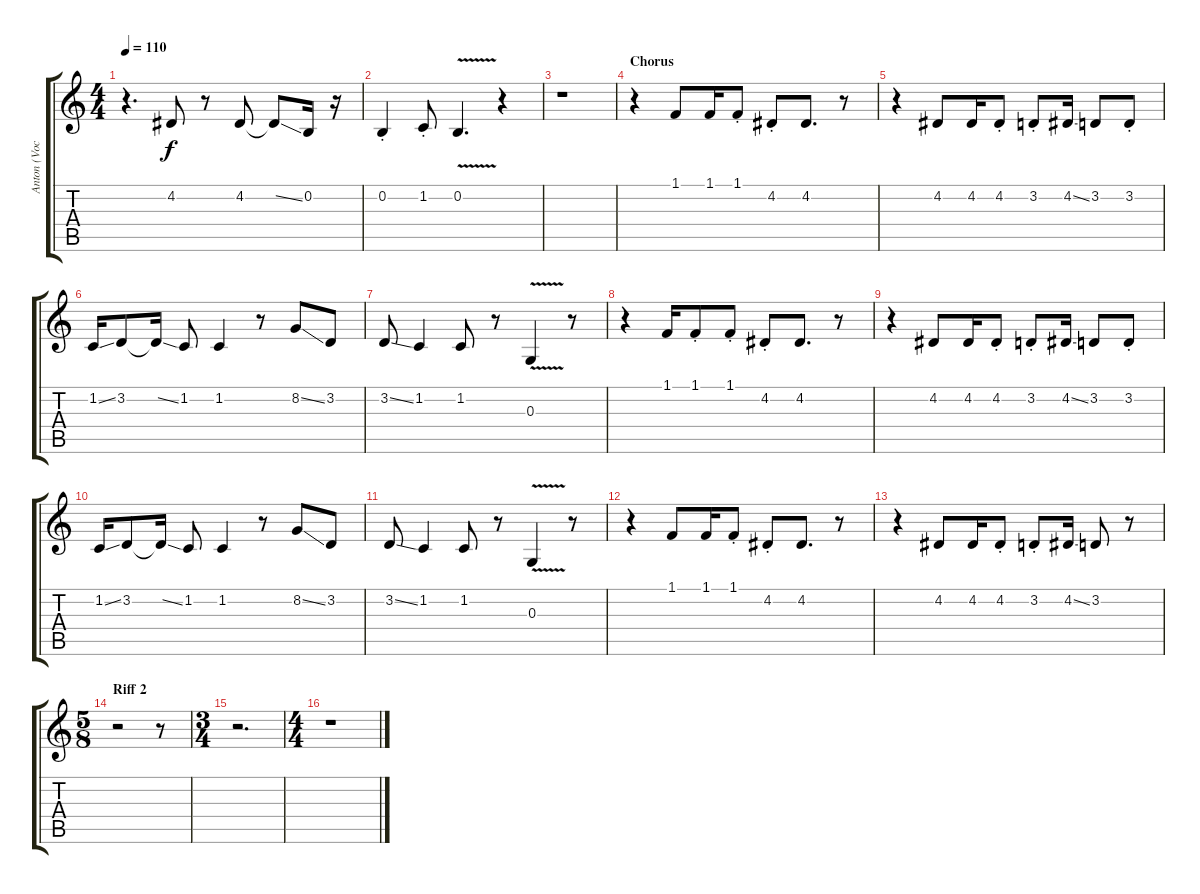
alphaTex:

\track ("Anton (Vocals)" "Anton (Voc") {instrument acousticgrandpiano}
\staff {score tabs}
\tuning (E4 B3 G3 D3 A2 E2) {hide}
\ts (4 4)
\tempo 110
\clef g2
\ks c
r.4{d dy f} 4.2.8 r.8 4.2.8 4.2{ss t}.8 0.2.16 r.16 |
0.2{st}.4 1.2{st}.8 0.2{v}.4{d} r.4 |
r.1 |
\section ("" "Chorus")
r.4 1.1.8 1.1.16 1.1{st}.8 4.2{st}.8 4.2.8{d} r.8 |
r.4 4.2.8 4.2.16 4.2{st}.8 3.2{st}.8 4.2{ss}.16 3.2.8 3.2{st}.8 |
1.2{ss}.16 3.2.8 3.2{ss t}.16 1.2.8 1.2.4 r.8 8.2{ss}.8 3.2.8 |
3.2{ss}.8 1.2.4 1.2.8 r.8 0.3{v}.4 r.8 |
r.4 1.1.16 1.1{st}.8 1.1{st}.8 4.2{st}.8 4.2.8{d} r.8 |
r.4 4.2.8 4.2.16 4.2{st}.8 3.2{st}.8 4.2{ss}.16 3.2.8 3.2{st}.8 |
1.2{ss}.16 3.2.8 3.2{ss t}.16 1.2.8 1.2.4 r.8 8.2{ss}.8 3.2.8 |
3.2{ss}.8 1.2.4 1.2.8 r.8 0.3{v}.4 r.8 |
r.4 1.1.8 1.1.16 1.1{st}.8 4.2{st}.8 4.2.8{d} r.8 |
r.4 4.2.8 4.2.16 4.2{st}.8 3.2{st}.8 4.2{ss}.16 3.2.8 r.8 |
\ts (5 8)
\section ("" "Riff 2")
r.2 r.8 |
\ts (3 4)
r.2{d} |
\ts (4 4)
r.1
